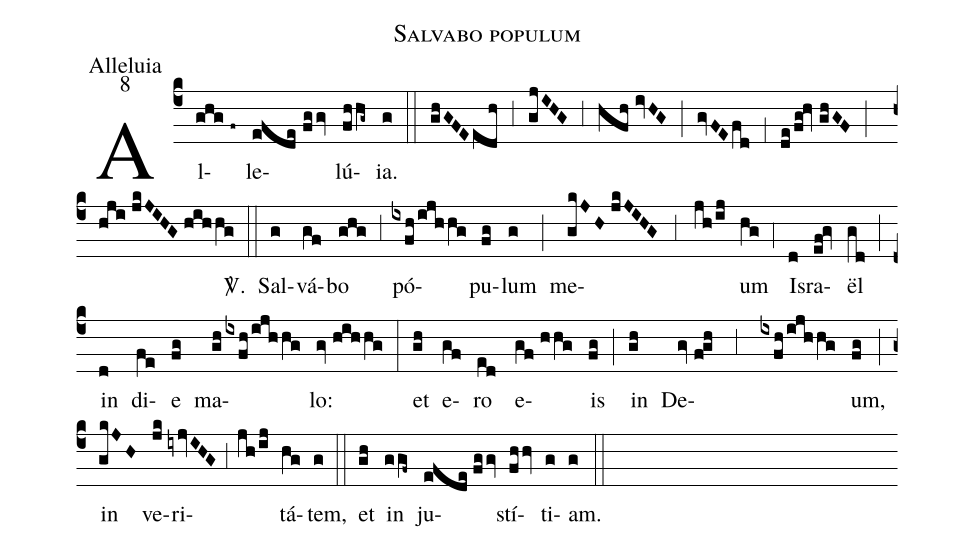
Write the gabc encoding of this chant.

name:Salvabo populum;
office-part:Alleluia;
mode:8;
%%
(c4) Al(ghg//f~)le(efde//fggv)lú(fhhg~)ia.(g) (::) (ghGFE/edh) (;3) (gjIHG) (;3) (hfh//ivHG) (;) (gvFE/fd) (;1) (de/fg!hv//ghGF) (;) (hji//jkJIHG//hihhg) <sp>V/</sp>.(::) Sal(g)vá(gf)bo(ghg) (;3) pó(ixfh/ijhhg)pu(fg)lum(g) (;) me(gkJH//jkJIHG;3jh/ij)um(hg) (;4) Is(d)ra(ef!gv)ël(gd) (;) in(d) di(fe)e(fg) ma(gh/ixfh/ijhhg)lo:(gv//hihhg) (:) et(gh) e(gf)ro(ed) e(gf//hhg)is(fg) (;) in(gh) De(gv//f!gh;3ixfh/ijhhg)um,(fg) (;) in(gkJH) ve(jk)ri(iyjvIHG;3jh/ij)tá(hg)tem,(g) (::) et(gh) in(ggf~) ju(efde//fggv)stí(fhhv)ti(g)am.(g) (::)
